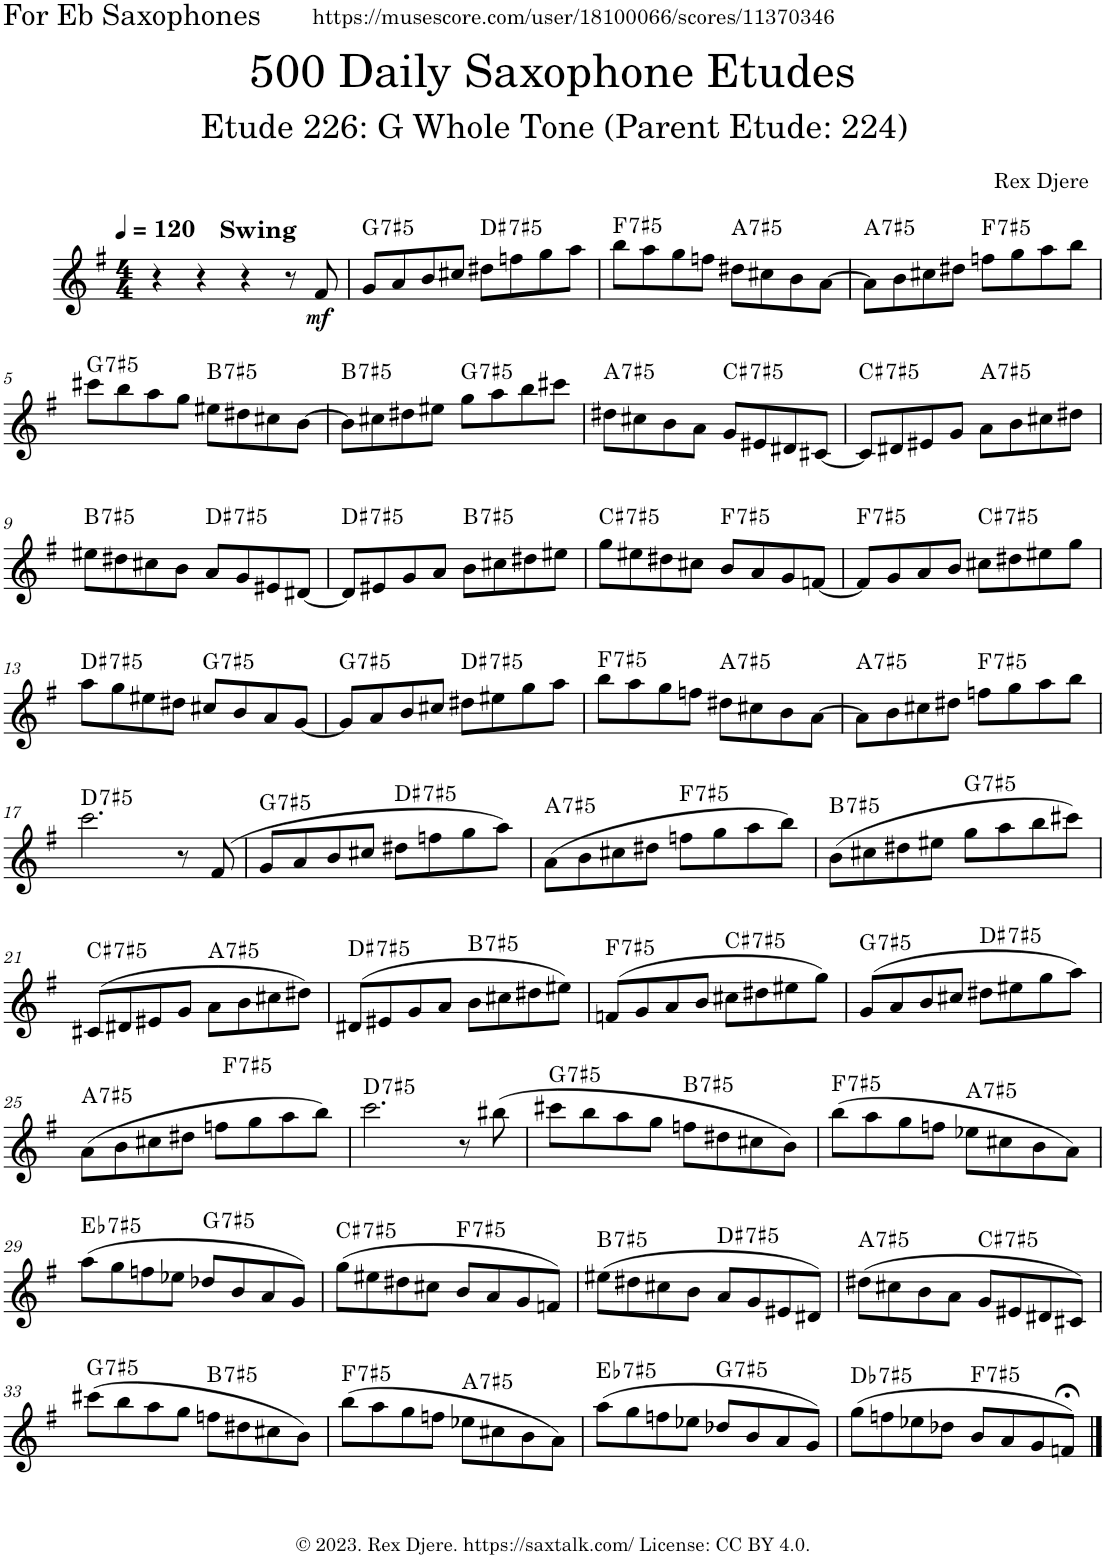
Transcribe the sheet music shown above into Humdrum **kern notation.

**kern	**dynam	**harte
*part1	*part1	*part1
*staff1	*staff1	*
*I"Alto Saxophone	*	*
*I'A. Sax.	*	*
*clefG2	*	*
*Trd5c9	*	*
*k[f#]	*	*
*M4/4	*	*
*MM120	*	*
=1	=1	=1
!LO:TX:a:B:t=Swing	!	!
4r	.	.
4r	.	.
4r	.	.
8r	.	.
!	!LO:DY:b	!
8f#/	mf	.
=2	=2	=2
!	!	!LO:H:kt=7
8g/L	.	G:(3,#5,b7)
8a/	.	.
8b/	.	.
8cc#X/J	.	.
!	!	!LO:H:kt=7
8dd#X\L	.	D#:(3,#5,b7)
8ffn\	.	.
8gg\	.	.
8aa\J	.	.
=3	=3	=3
!	!	!LO:H:kt=7
8bb\L	.	F:(3,#5,b7)
8aa\	.	.
8gg\	.	.
8ffn\J	.	.
!	!	!LO:H:kt=7
8dd#X\L	.	A:(3,#5,b7)
8cc#X\	.	.
8b\	.	.
[8a\J	.	.
=4	=4	=4
!	!	!LO:H:kt=7
8a\L]	.	A:(3,#5,b7)
8b\	.	.
8cc#X\	.	.
8dd#X\J	.	.
!	!	!LO:H:kt=7
8ffn\L	.	F:(3,#5,b7)
8gg\	.	.
8aa\	.	.
8bb\J	.	.
!!LO:LB:g=z
=5	=5	=5
!	!	!LO:H:kt=7
8ccc#X\L	.	G:(3,#5,b7)
8bb\	.	.
8aa\	.	.
8gg\J	.	.
!	!	!LO:H:kt=7
8ee#X\L	.	B:(3,#5,b7)
8dd#X\	.	.
8cc#X\	.	.
[8b\J	.	.
=6	=6	=6
!	!	!LO:H:kt=7
8b\L]	.	B:(3,#5,b7)
8cc#X\	.	.
8dd#X\	.	.
8ee#X\J	.	.
!	!	!LO:H:kt=7
8gg\L	.	G:(3,#5,b7)
8aa\	.	.
8bb\	.	.
8ccc#X\J	.	.
=7	=7	=7
!	!	!LO:H:kt=7
8dd#X\L	.	A:(3,#5,b7)
8cc#X\	.	.
8b\	.	.
8a\J	.	.
!	!	!LO:H:kt=7
8g/L	.	C#:(3,#5,b7)
8e#X/	.	.
8d#X/	.	.
[8c#X/J	.	.
=8	=8	=8
!	!	!LO:H:kt=7
8c#/L]	.	C#:(3,#5,b7)
8d#X/	.	.
8e#X/	.	.
8g/J	.	.
!	!	!LO:H:kt=7
8a\L	.	A:(3,#5,b7)
8b\	.	.
8cc#X\	.	.
8dd#X\J	.	.
!!LO:LB:g=z
=9	=9	=9
!	!	!LO:H:kt=7
8ee#X\L	.	B:(3,#5,b7)
8dd#X\	.	.
8cc#X\	.	.
8b\J	.	.
!	!	!LO:H:kt=7
8a/L	.	D#:(3,#5,b7)
8g/	.	.
8e#X/	.	.
[8d#X/J	.	.
=10	=10	=10
!	!	!LO:H:kt=7
8d#/L]	.	D#:(3,#5,b7)
8e#X/	.	.
8g/	.	.
8a/J	.	.
!	!	!LO:H:kt=7
8b\L	.	B:(3,#5,b7)
8cc#X\	.	.
8dd#X\	.	.
8ee#X\J	.	.
=11	=11	=11
!	!	!LO:H:kt=7
8gg\L	.	C#:(3,#5,b7)
8ee#X\	.	.
8dd#X\	.	.
8cc#X\J	.	.
!	!	!LO:H:kt=7
8b/L	.	F:(3,#5,b7)
8a/	.	.
8g/	.	.
[8fn/J	.	.
=12	=12	=12
!	!	!LO:H:kt=7
8f/L]	.	F:(3,#5,b7)
8g/	.	.
8a/	.	.
8b/J	.	.
!	!	!LO:H:kt=7
8cc#X\L	.	C#:(3,#5,b7)
8dd#X\	.	.
8ee#X\	.	.
8gg\J	.	.
!!LO:LB:g=z
=13	=13	=13
!	!	!LO:H:kt=7
8aa\L	.	D#:(3,#5,b7)
8gg\	.	.
8ee#X\	.	.
8dd#X\J	.	.
!	!	!LO:H:kt=7
8cc#X/L	.	G:(3,#5,b7)
8b/	.	.
8a/	.	.
[8g/J	.	.
=14	=14	=14
!	!	!LO:H:kt=7
8g/L]	.	G:(3,#5,b7)
8a/	.	.
8b/	.	.
8cc#X/J	.	.
!	!	!LO:H:kt=7
8dd#X\L	.	D#:(3,#5,b7)
8ee#X\	.	.
8gg\	.	.
8aa\J	.	.
=15	=15	=15
!	!	!LO:H:kt=7
8bb\L	.	F:(3,#5,b7)
8aa\	.	.
8gg\	.	.
8ffn\J	.	.
!	!	!LO:H:kt=7
8dd#X\L	.	A:(3,#5,b7)
8cc#X\	.	.
8b\	.	.
[8a\J	.	.
=16	=16	=16
!	!	!LO:H:kt=7
8a\L]	.	A:(3,#5,b7)
8b\	.	.
8cc#X\	.	.
8dd#X\J	.	.
!	!	!LO:H:kt=7
8ffn\L	.	F:(3,#5,b7)
8gg\	.	.
8aa\	.	.
8bb\J	.	.
!!LO:LB:g=z
=17	=17	=17
!	!	!LO:H:kt=7
2.ccc\	.	D:(3,#5,b7)
8r	.	.
(8f#/	.	.
=18	=18	=18
!	!	!LO:H:kt=7
8g/L	.	G:(3,#5,b7)
8a/	.	.
8b/	.	.
8cc#X/J	.	.
!	!	!LO:H:kt=7
8dd#X\L	.	D#:(3,#5,b7)
8ffn\	.	.
8gg\	.	.
8aa\J)	.	.
=19	=19	=19
!	!	!LO:H:kt=7
(8a\L	.	A:(3,#5,b7)
8b\	.	.
8cc#X\	.	.
8dd#X\J	.	.
!	!	!LO:H:kt=7
8ffn\L	.	F:(3,#5,b7)
8gg\	.	.
8aa\	.	.
8bb\J)	.	.
=20	=20	=20
!	!	!LO:H:kt=7
(8b\L	.	B:(3,#5,b7)
8cc#X\	.	.
8dd#X\	.	.
8ee#X\J	.	.
!	!	!LO:H:kt=7
8gg\L	.	G:(3,#5,b7)
8aa\	.	.
8bb\	.	.
8ccc#X\J)	.	.
!!LO:LB:g=z
=21	=21	=21
!	!	!LO:H:kt=7
(8c#X/L	.	C#:(3,#5,b7)
8d#X/	.	.
8e#X/	.	.
8g/J	.	.
!	!	!LO:H:kt=7
8a\L	.	A:(3,#5,b7)
8b\	.	.
8cc#X\	.	.
8dd#X\J)	.	.
=22	=22	=22
!	!	!LO:H:kt=7
(8d#X/L	.	D#:(3,#5,b7)
8e#X/	.	.
8g/	.	.
8a/J	.	.
!	!	!LO:H:kt=7
8b\L	.	B:(3,#5,b7)
8cc#X\	.	.
8dd#X\	.	.
8ee#X\J)	.	.
=23	=23	=23
!	!	!LO:H:kt=7
(8fn/L	.	F:(3,#5,b7)
8g/	.	.
8a/	.	.
8b/J	.	.
!	!	!LO:H:kt=7
8cc#X\L	.	C#:(3,#5,b7)
8dd#X\	.	.
8ee#X\	.	.
8gg\J)	.	.
=24	=24	=24
!	!	!LO:H:kt=7
(8g/L	.	G:(3,#5,b7)
8a/	.	.
8b/	.	.
8cc#X/J	.	.
!	!	!LO:H:kt=7
8dd#X\L	.	D#:(3,#5,b7)
8ee#X\	.	.
8gg\	.	.
8aa\J)	.	.
!!LO:LB:g=z
=25	=25	=25
!	!	!LO:H:kt=7
(8a\L	.	A:(3,#5,b7)
8b\	.	.
8cc#X\	.	.
8dd#X\J	.	.
!	!	!LO:H:kt=7
8ffn\L	.	F:(3,#5,b7)
8gg\	.	.
8aa\	.	.
8bb\J)	.	.
=26	=26	=26
!	!	!LO:H:kt=7
2.ccc\	.	D:(3,#5,b7)
8r	.	.
(8bb#X\	.	.
=27	=27	=27
!	!	!LO:H:kt=7
8ccc#X\L	.	G:(3,#5,b7)
8bb\	.	.
8aa\	.	.
8gg\J	.	.
!	!	!LO:H:kt=7
8ffn\L	.	B:(3,#5,b7)
8dd#X\	.	.
8cc#X\	.	.
8b\J)	.	.
=28	=28	=28
!	!	!LO:H:kt=7
(8bb\L	.	F:(3,#5,b7)
8aa\	.	.
8gg\	.	.
8ffn\J	.	.
!	!	!LO:H:kt=7
8ee-X\L	.	A:(3,#5,b7)
8cc#X\	.	.
8b\	.	.
8a\J)	.	.
!!LO:LB:g=z
=29	=29	=29
!	!	!LO:H:kt=7
(8aa\L	.	Eb:(3,#5,b7)
8gg\	.	.
8ffn\	.	.
8ee-X\J	.	.
!	!	!LO:H:kt=7
8dd-X/L	.	G:(3,#5,b7)
8b/	.	.
8a/	.	.
8g/J)	.	.
=30	=30	=30
!	!	!LO:H:kt=7
(8gg\L	.	C#:(3,#5,b7)
8ee#X\	.	.
8dd#X\	.	.
8cc#X\J	.	.
!	!	!LO:H:kt=7
8b/L	.	F:(3,#5,b7)
8a/	.	.
8g/	.	.
8fn/J)	.	.
=31	=31	=31
!	!	!LO:H:kt=7
(8ee#X\L	.	B:(3,#5,b7)
8dd#X\	.	.
8cc#X\	.	.
8b\J	.	.
!	!	!LO:H:kt=7
8a/L	.	D#:(3,#5,b7)
8g/	.	.
8e#X/	.	.
8d#X/J)	.	.
=32	=32	=32
!	!	!LO:H:kt=7
(8dd#X\L	.	A:(3,#5,b7)
8cc#X\	.	.
8b\	.	.
8a\J	.	.
!	!	!LO:H:kt=7
8g/L	.	C#:(3,#5,b7)
8e#X/	.	.
8d#X/	.	.
8c#X/J)	.	.
!!LO:LB:g=z
=33	=33	=33
!	!	!LO:H:kt=7
(8ccc#X\L	.	G:(3,#5,b7)
8bb\	.	.
8aa\	.	.
8gg\J	.	.
!	!	!LO:H:kt=7
8ffn\L	.	B:(3,#5,b7)
8dd#X\	.	.
8cc#X\	.	.
8b\J)	.	.
=34	=34	=34
!	!	!LO:H:kt=7
(8bb\L	.	F:(3,#5,b7)
8aa\	.	.
8gg\	.	.
8ffn\J	.	.
!	!	!LO:H:kt=7
8ee-X\L	.	A:(3,#5,b7)
8cc#X\	.	.
8b\	.	.
8a\J)	.	.
=35	=35	=35
!	!	!LO:H:kt=7
(8aa\L	.	Eb:(3,#5,b7)
8gg\	.	.
8ffn\	.	.
8ee-X\J	.	.
!	!	!LO:H:kt=7
8dd-X/L	.	G:(3,#5,b7)
8b/	.	.
8a/	.	.
8g/J)	.	.
=36	=36	=36
!	!	!LO:H:kt=7
(8gg\L	.	Db:(3,#5,b7)
8ffn\	.	.
8ee-X\	.	.
8dd-X\J	.	.
!	!	!LO:H:kt=7
8b/L	.	F:(3,#5,b7)
8a/	.	.
8g/	.	.
8fn;</J)	.	.
==	==	==
*-	*-	*-
